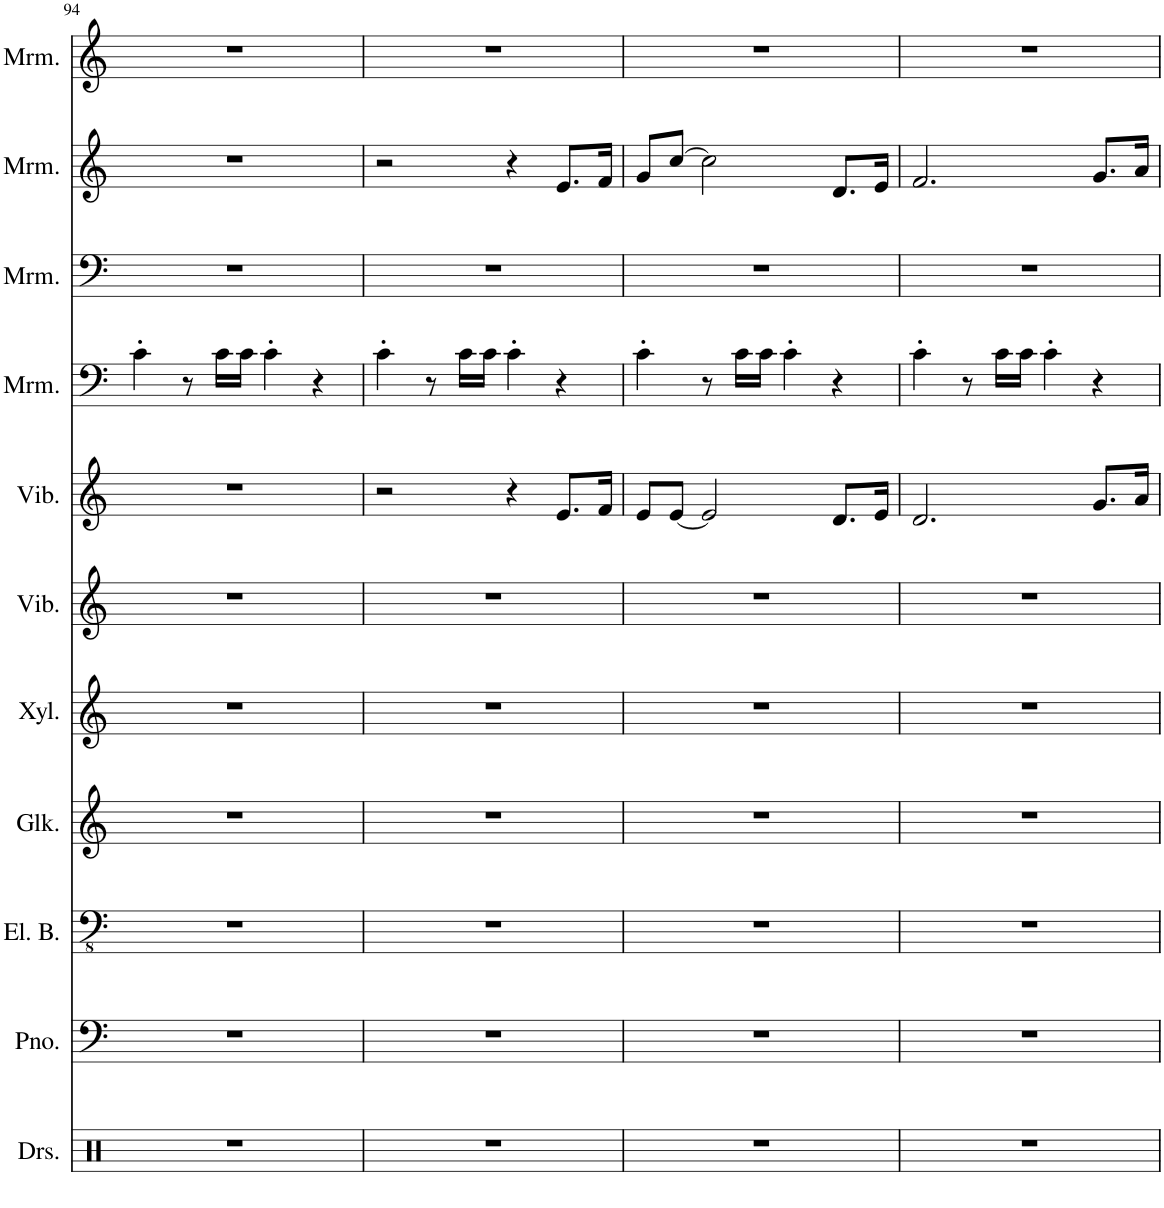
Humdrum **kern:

**kern	**kern	**kern	**kern	**kern	**kern	**kern	**kern	**kern	**kern	**kern
*part11	*part10	*part9	*part8	*part7	*part6	*part5	*part4	*part3	*part2	*part1
*staff11	*staff10	*staff9	*staff8	*staff7	*staff6	*staff5	*staff4	*staff3	*staff2	*staff1
*I"Drumset	*I"Piano	*I"Electric Bass	*I"Glockenspiel	*I"Xylophone	*I"Vibraphone	*I"Vibraphone	*I"Marimba	*I"Marimba	*I"Marimba	*I"Marimba
*I'Drs.	*I'Pno.	*I'El. B.	*I'Glk.	*I'Xyl.	*I'Vib.	*I'Vib.	*I'Mrm.	*I'Mrm.	*I'Mrm.	*I'Mrm.
!!LO:PB:g=z
*clefX	*clefF4	*clefFv4	*clefG2	*clefG2	*clefG2	*clefG2	*clefF4	*clefF4	*clefG2	*clefG2
*	*	*	*Trd-14c-24	*Trd-7c-12	*	*	*	*	*	*
*k[]	*k[]	*k[]	*k[]	*k[]	*k[]	*k[]	*k[]	*k[]	*k[]	*k[]
*M4/4	*M4/4	*M4/4	*M4/4	*M4/4	*M4/4	*M4/4	*M4/4	*M4/4	*M4/4	*M4/4
=94	=94	=94	=94	=94	=94	=94	=94	=94	=94	=94
1r	1r	1r	1r	1r	1r	1r	4c'\	1r	1r	1r
.	.	.	.	.	.	.	8r	.	.	.
.	.	.	.	.	.	.	16c\LL	.	.	.
.	.	.	.	.	.	.	16c\JJ	.	.	.
.	.	.	.	.	.	.	4c'\	.	.	.
.	.	.	.	.	.	.	4r	.	.	.
=95	=95	=95	=95	=95	=95	=95	=95	=95	=95	=95
1r	1r	1r	1r	1r	1r	2r	4c'\	1r	2r	1r
.	.	.	.	.	.	.	8r	.	.	.
.	.	.	.	.	.	.	16c\LL	.	.	.
.	.	.	.	.	.	.	16c\JJ	.	.	.
.	.	.	.	.	.	4r	4c'\	.	4r	.
.	.	.	.	.	.	8.e/L	4r	.	8.e/L	.
.	.	.	.	.	.	16f/Jk	.	.	16f/Jk	.
=96	=96	=96	=96	=96	=96	=96	=96	=96	=96	=96
1r	1r	1r	1r	1r	1r	8e/L	4c'\	1r	8g/L	1r
.	.	.	.	.	.	[8e/J	.	.	[8cc/J	.
.	.	.	.	.	.	2e/]	8r	.	2cc\]	.
.	.	.	.	.	.	.	16c\LL	.	.	.
.	.	.	.	.	.	.	16c\JJ	.	.	.
.	.	.	.	.	.	.	4c'\	.	.	.
.	.	.	.	.	.	8.d/L	4r	.	8.d/L	.
.	.	.	.	.	.	16e/Jk	.	.	16e/Jk	.
=97	=97	=97	=97	=97	=97	=97	=97	=97	=97	=97
1r	1r	1r	1r	1r	1r	2.d/	4c'\	1r	2.f/	1r
.	.	.	.	.	.	.	8r	.	.	.
.	.	.	.	.	.	.	16c\LL	.	.	.
.	.	.	.	.	.	.	16c\JJ	.	.	.
.	.	.	.	.	.	.	4c'\	.	.	.
.	.	.	.	.	.	8.g/L	4r	.	8.g/L	.
.	.	.	.	.	.	16a/Jk	.	.	16a/Jk	.
=	=	=	=	=	=	=	=	=	=	=
*-	*-	*-	*-	*-	*-	*-	*-	*-	*-	*-
